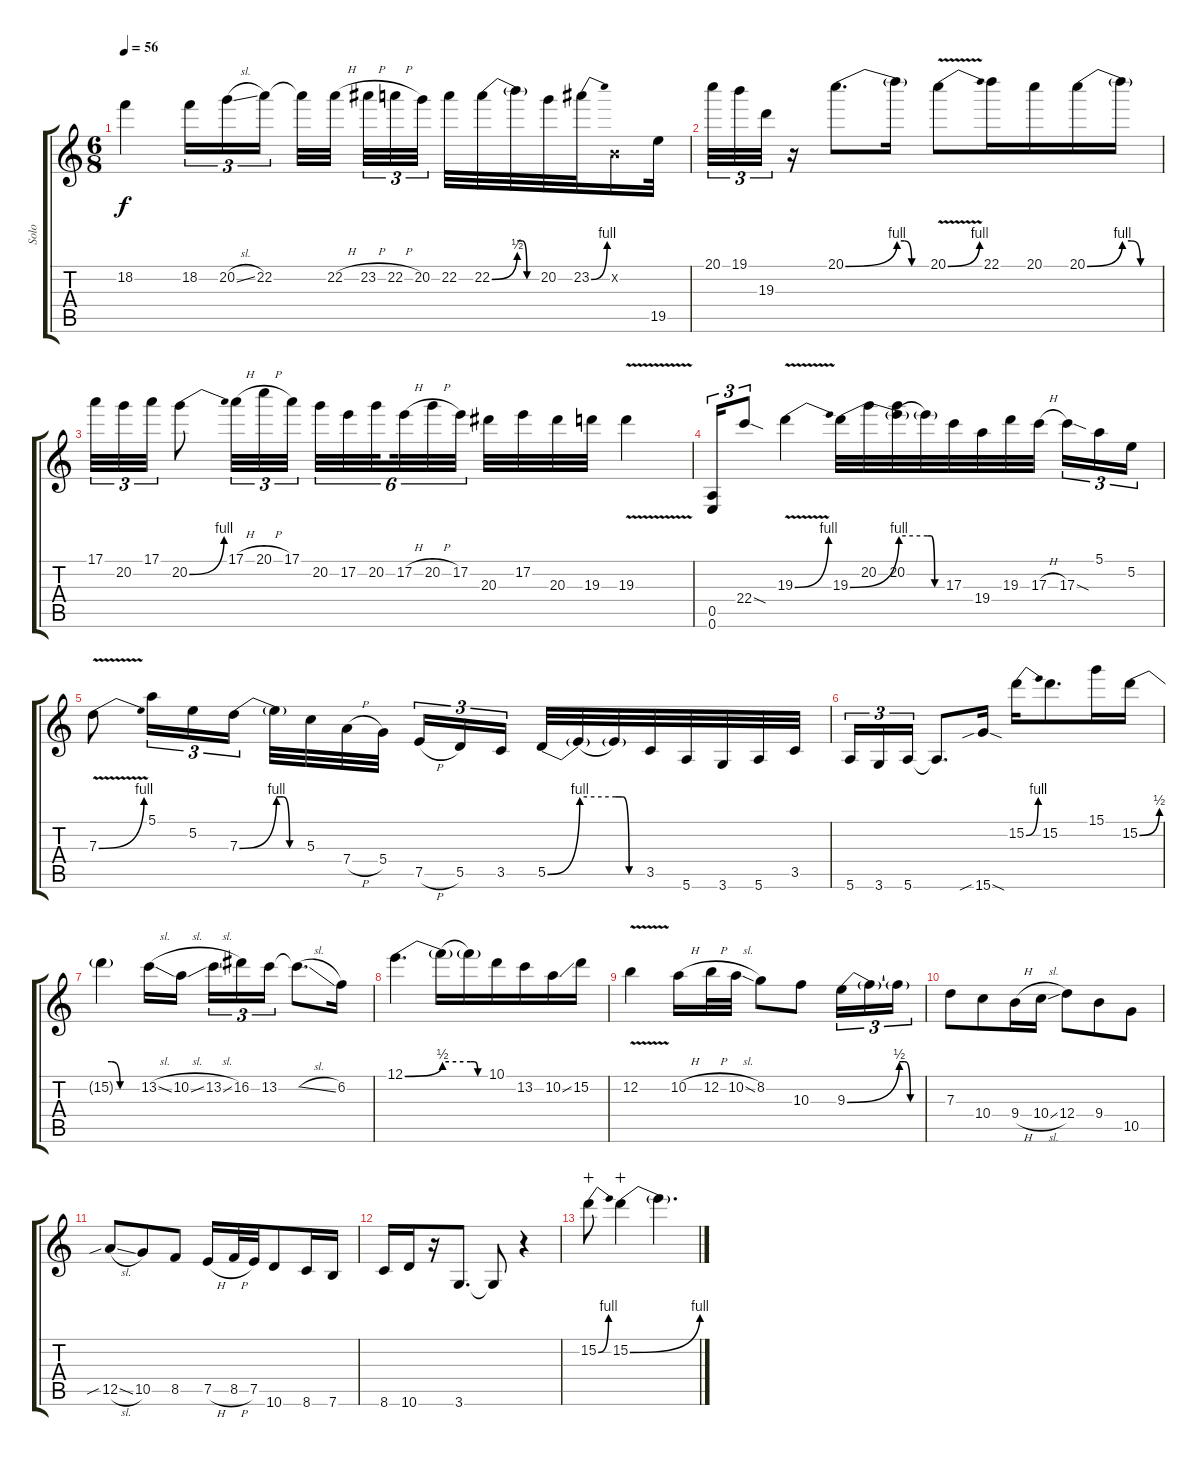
\track ("Solo" "Solo") {instrument distortionguitar}
\staff {score tabs}
\tuning (E4 B3 G3 D3 A2 E2) {hide}
\ts (6 8)
\tempo 56
\clef g2
\ks c
18.2.4{dy f} 18.2.16{tu (3 2)} 20.2{sl}.16{tu (3 2)} 22.2.16{tu (3 2)} 22.2{t}.32 22.2{h}.32{beam splitsecondary} 23.2{h}.32{tu (3 2)} 22.2{h}.32{tu (3 2)} 20.2.32{tu (3 2) beam splitsecondary} 22.2.32 22.2{be (bend 0 0 60 2)}.32 22.2{be (custom 0 4 15 4 30 0 60 0) t}.32 20.2.32 23.2{be (bend 0 0 60 4)}.32 0.2{x}.16 19.5.32 |
20.1.32{tu (3 2)} 19.1.32{tu (3 2)} 19.3.32{tu (3 2)} r.16 20.1{be (bend 0 0 60 4)}.8{d} 20.1{be (custom 0 4 15 4 30 0 60 0) t}.16 20.1{be (bend 0 0 60 4) v}.8 22.1.16 20.1.16 20.1{be (bend 0 0 60 4)}.16 20.1{be (custom 0 4 15 4 30 0 60 0) t}.16 |
17.1.32{tu (3 2)} 20.2.32{tu (3 2)} 17.1.32{tu (3 2)} 20.2{be (bend 0 0 60 4)}.8 17.1{h}.32{tu (3 2)} 20.1{h}.32{tu (3 2)} 17.1.32{tu (3 2) beam splitsecondary} 20.2.32{tu (6 4)} 17.2.32{tu (6 4)} 20.2.32{tu (6 4) beam splitsecondary} 17.2{h}.32{tu (6 4)} 20.2{h}.32{tu (6 4)} 17.2.32{tu (6 4)} 20.3.32 17.2.32 20.3.32 19.3.32 19.3{v}.4 |
(0.5 0.6).16{tu (3 2)} 22.4{sod}.8{tu (3 2)} 19.3{be (bend 0 0 60 4) v}.4 19.3{be (bend 0 0 60 4)}.32 20.2.32 (20.2 19.3{be (hold 0 4 60 4) t}).32 19.3{be (custom 0 4 15 4 30 0 60 0) t}.32 17.3.32 19.4.32 19.3.32 17.3{h}.32{beam splitsecondary} 17.3{sod}.16{tu (3 2)} 5.1.16{tu (3 2)} 5.2.16{tu (3 2)} |
7.3{be (bend 0 0 60 4) v}.8 5.1.16{tu (3 2)} 5.2.16{tu (3 2)} 7.3{be (bend 0 0 60 4)}.16{tu (3 2) beam splitsecondary} 7.3{be (custom 0 4 15 4 30 0 60 0) t}.32 5.3.32 7.4{h}.32 5.4.32 7.5{h}.16{tu (3 2)} 5.5.16{tu (3 2)} 3.5.16{tu (3 2) beam splitsecondary} 5.5{be (bend 0 0 60 4)}.32 5.5{be (hold 0 4 60 4) t}.32 5.5{be (custom 0 4 15 4 30 0 60 0) t}.32 3.5.32 5.6.32 3.6.32 5.6.32 3.5.32 |
5.6.16{tu (3 2)} 3.6.16{tu (3 2)} 5.6.16{tu (3 2)} 5.6{t}.8{d} 15.6{sib sod}.16 15.2{be (bend 0 0 60 4)}.16 15.2.8{d} 15.1.16 15.2{be (bend 0 0 60 2)}.16 |
15.2{be (custom 0 2 15 2 30 0 60 0) t}.4 13.2{sl}.16 10.2{sl}.16 13.2{sl}.16{tu (3 2)} 16.2.16{tu (3 2)} 13.2.16{tu (3 2)} 13.2{sl t}.8{d} 6.2.16 |
12.1{be (bend 0 0 60 2)}.4{d volume 0} 12.1{be (hold 0 2 60 2) t}.16 12.1{be (custom 0 2 15 2 30 0 60 0) t}.16 10.1.16 13.2.16 10.2{ss}.16 15.2.16 |
12.2{v}.4 10.2{h}.16 12.2{h}.32 10.2{sl}.32 8.2.8 10.3.8 9.3{be (bend 0 0 60 2)}.16{tu (3 2)} 9.3{t}.16{tu (3 2)} 9.3{be (custom 0 2 15 2 30 0 60 0) t}.16{tu (3 2)} |
7.3.8 10.4.8 9.4{h}.16 10.4{sl}.16 12.4.8 9.4.8 10.5.8 |
12.5{sib sl}.8 10.5.8 8.5.8 7.5{h}.16 8.5{h}.32 7.5.32 10.6.8 8.6.16 7.6.16 |
8.6.16 10.6.16 r.16 3.6.8{d} 3.6{t}.8 r.4 |
15.2{be (bend 0 0 60 4)}.8{volume 13 wahc} 15.2{be (bend 0 0 60 4)}.4{wahc} 15.2{t}.4{d}
